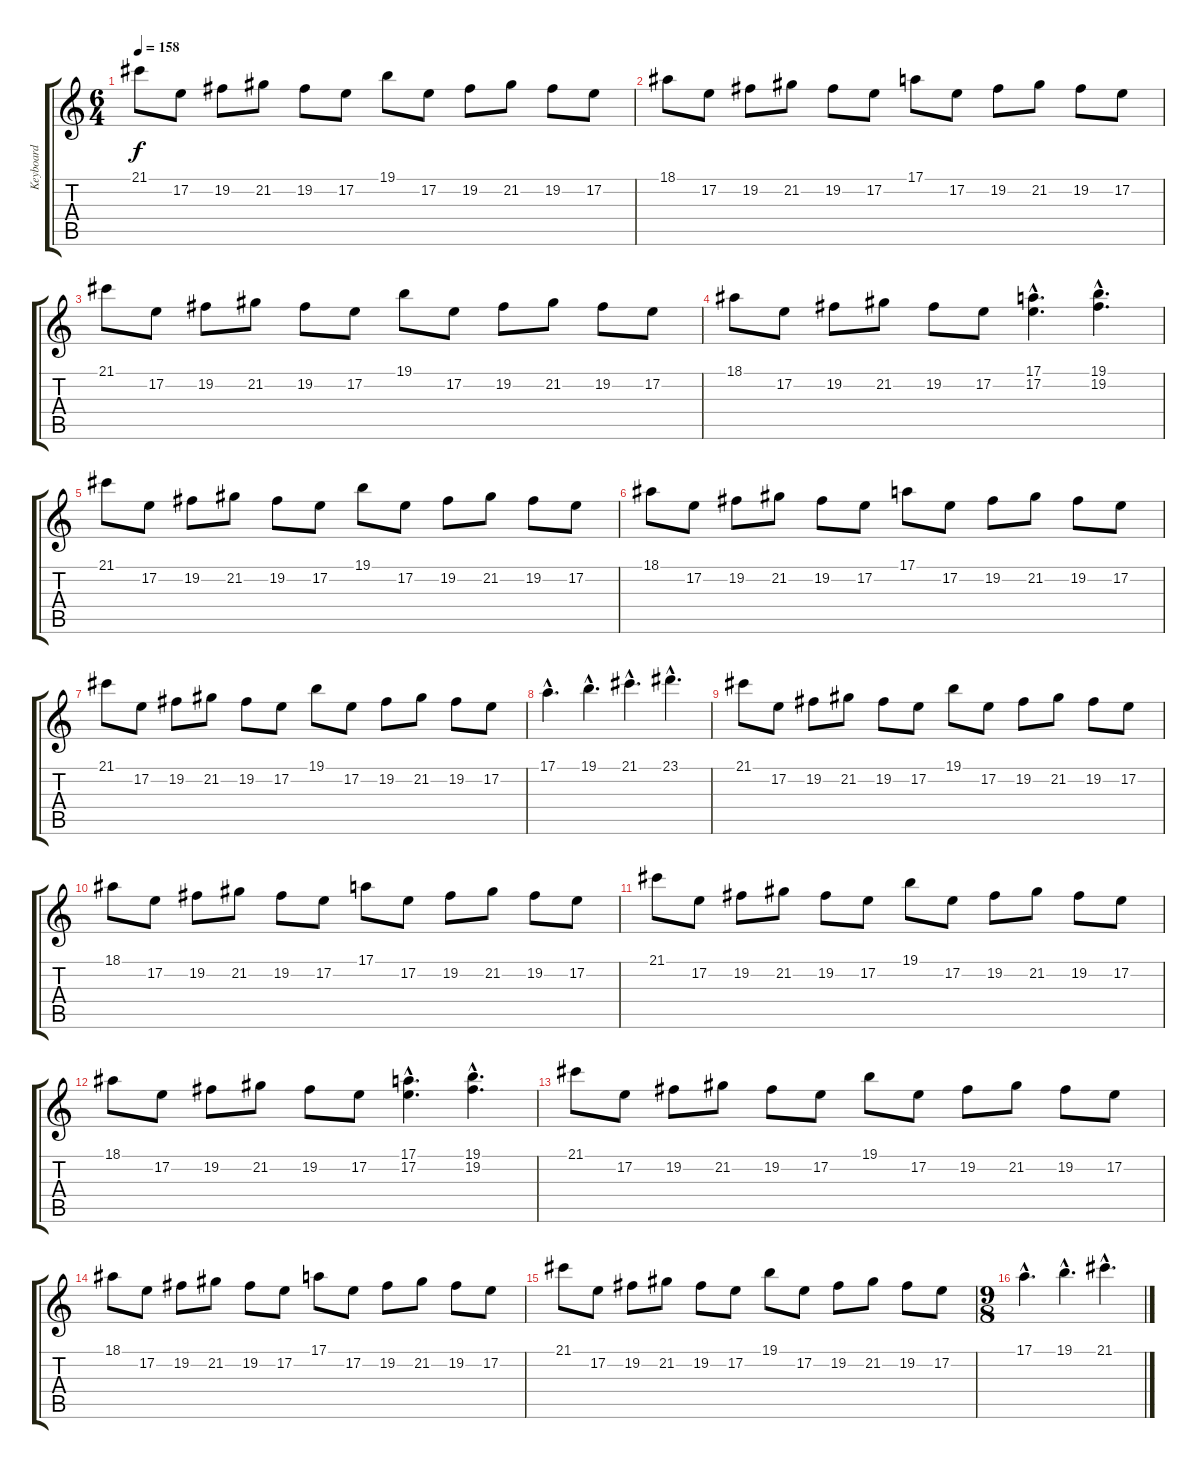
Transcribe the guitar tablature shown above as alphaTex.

\track ("Keyboard" "Keyboard") {instrument violin}
\staff {score tabs}
\tuning (E4 B3 G3 D3 A2 E2) {hide}
\ts (6 4)
\tempo 158
\clef g2
\ks c
21.1.8{dy f volume 12 instrument pad1newage} 17.2.8 19.2.8 21.2.8 19.2.8 17.2.8 19.1.8 17.2.8 19.2.8 21.2.8 19.2.8 17.2.8 |
18.1.8 17.2.8 19.2.8 21.2.8 19.2.8 17.2.8 17.1.8 17.2.8 19.2.8 21.2.8 19.2.8 17.2.8 |
21.1.8 17.2.8 19.2.8 21.2.8 19.2.8 17.2.8 19.1.8 17.2.8 19.2.8 21.2.8 19.2.8 17.2.8 |
18.1.8 17.2.8 19.2.8 21.2.8 19.2.8 17.2.8 (17.1{hac} 17.2{hac}).4{d} (19.1{hac} 19.2{hac}).4{d} |
21.1.8 17.2.8 19.2.8 21.2.8 19.2.8 17.2.8 19.1.8 17.2.8 19.2.8 21.2.8 19.2.8 17.2.8 |
18.1.8 17.2.8 19.2.8 21.2.8 19.2.8 17.2.8 17.1.8 17.2.8 19.2.8 21.2.8 19.2.8 17.2.8 |
21.1.8 17.2.8 19.2.8 21.2.8 19.2.8 17.2.8 19.1.8 17.2.8 19.2.8 21.2.8 19.2.8 17.2.8 |
17.1{hac}.4{d} 19.1{hac}.4{d} 21.1{hac}.4{d} 23.1{hac}.4{d} |
21.1.8 17.2.8 19.2.8 21.2.8 19.2.8 17.2.8 19.1.8 17.2.8 19.2.8 21.2.8 19.2.8 17.2.8 |
18.1.8 17.2.8 19.2.8 21.2.8 19.2.8 17.2.8 17.1.8 17.2.8 19.2.8 21.2.8 19.2.8 17.2.8 |
21.1.8 17.2.8 19.2.8 21.2.8 19.2.8 17.2.8 19.1.8 17.2.8 19.2.8 21.2.8 19.2.8 17.2.8 |
18.1.8 17.2.8 19.2.8 21.2.8 19.2.8 17.2.8 (17.1{hac} 17.2{hac}).4{d} (19.1{hac} 19.2{hac}).4{d} |
21.1.8 17.2.8 19.2.8 21.2.8 19.2.8 17.2.8 19.1.8 17.2.8 19.2.8 21.2.8 19.2.8 17.2.8 |
18.1.8 17.2.8 19.2.8 21.2.8 19.2.8 17.2.8 17.1.8 17.2.8 19.2.8 21.2.8 19.2.8 17.2.8 |
21.1.8 17.2.8 19.2.8 21.2.8 19.2.8 17.2.8 19.1.8 17.2.8 19.2.8 21.2.8 19.2.8 17.2.8 |
\ts (9 8)
17.1{hac}.4{d} 19.1{hac}.4{d} 21.1{hac}.4{d}
